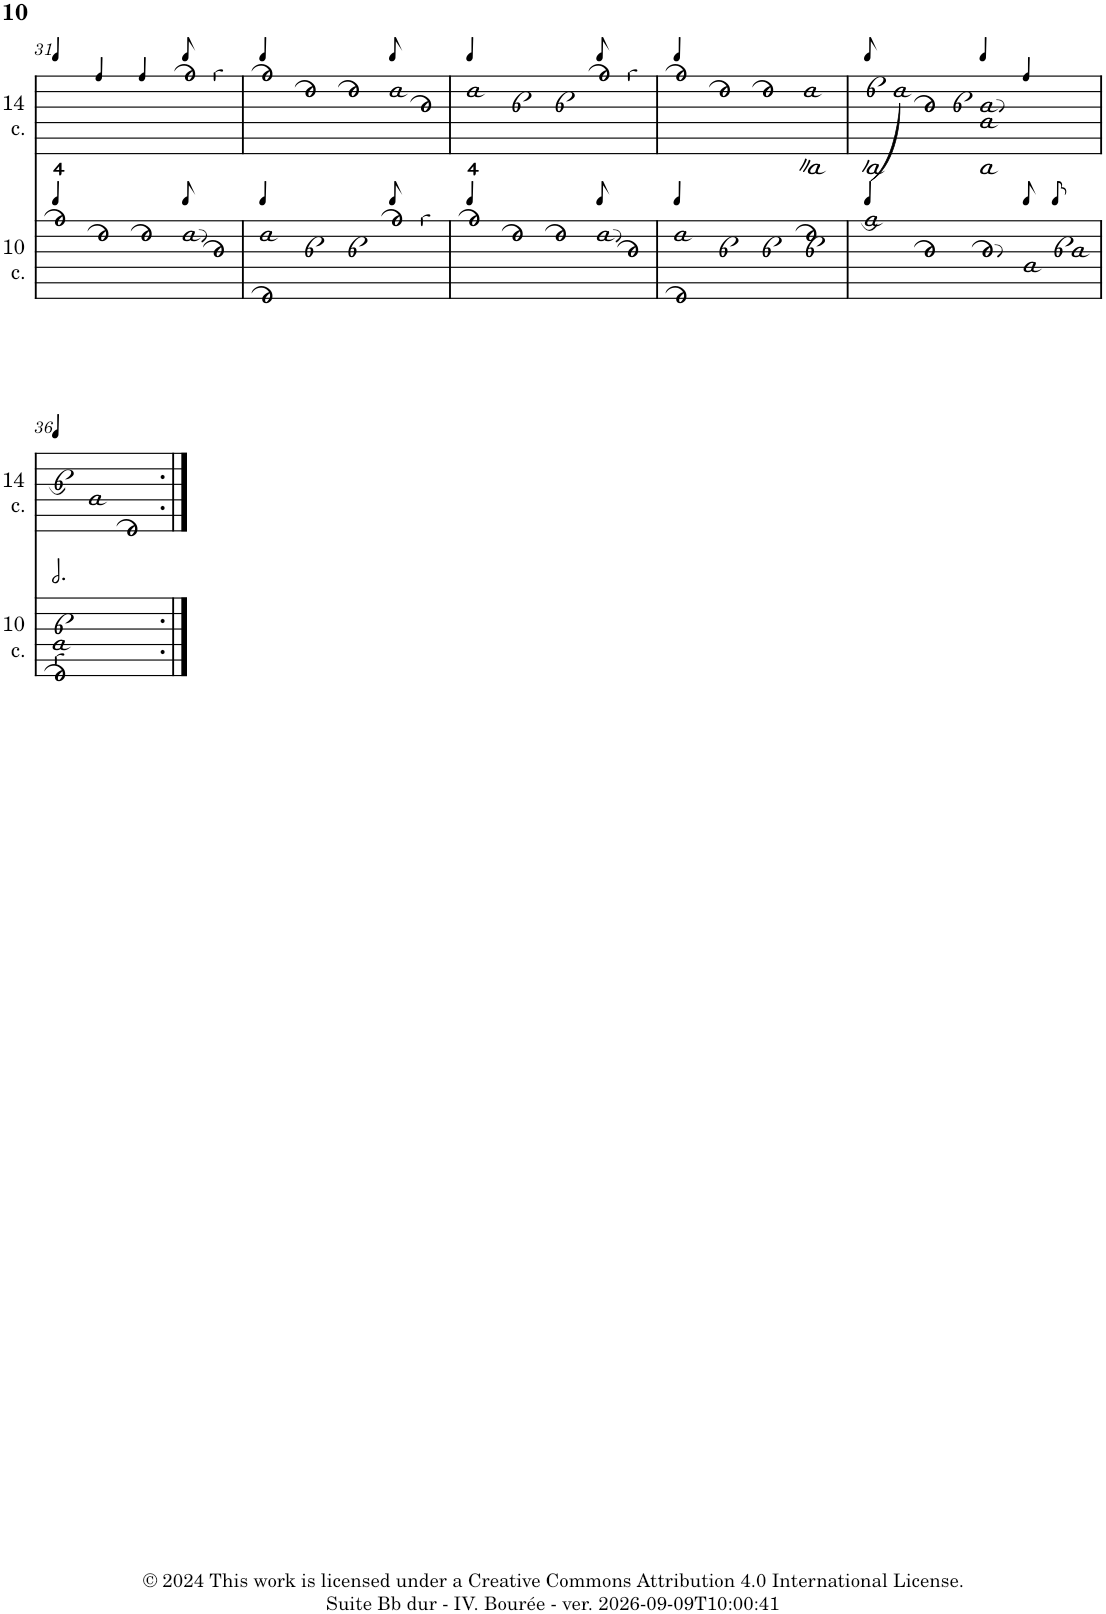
**kern	**kern
*part2	*part1
*staff2	*staff1
*I"10 c.	*I"14 c.
*I'10 c.	*I'14 c.
!!LO:PB:g=z
*k[]	*k[]
*M4/4	*M4/4
*met(c)	*met(c)
=31	=31
4b-X	4BBB-
4f	4r
4f	4r
8dL	8b-L
8cJ	8aJ
=32	=32
4BB-X 4d	4b-
4B-X	4f
4B-	4f
8b-XL	8dL
8aJ	8cJ
=33	=33
4b-X	4BBB- 4d
4f	4B-
4f	4B-
8dL	8b-L
8cJ	8aJ
=34	=34
4BB-X 4d	4b-
4B-X	4f
4B-	4f
4B- 4f	4DD 4d
=35	=35
4g	(<8EE- 8e-L
.	8dJ)
4c	8cL
.	8B-J
4c	4FF 4F 4A
8FL	4r
16B-XL	.
16AJJ	.
!!LO:LB:g=z
=36	=36
2.BB-X 2.D 2.F 2.A#X	4B-
.	4F
.	4AA#
=:|!	=:|!
*-	*-
